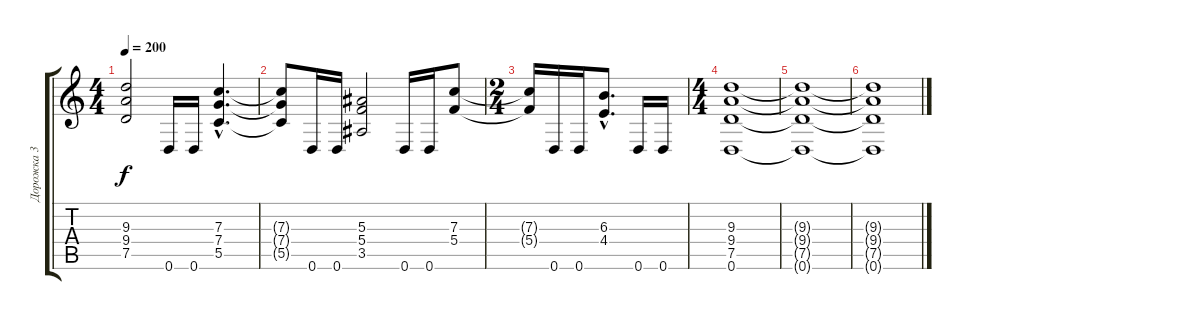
\track ("Дорожка 3" "Дорожка 3") {instrument overdrivenguitar}
\staff {score tabs}
\tuning (D4 A3 F3 C3 G2 D2) {hide}
\ts (4 4)
\tempo 200
\clef g2
\ks c
(9.3 9.4 7.5).2{dy f} 0.6.16 0.6.16 (7.3{hac} 7.4{hac} 5.5{hac}).4{d} |
(7.3{t} 7.4{t} 5.5{t}).8 0.6.16 0.6.16 (5.3 5.4 3.5).2 0.6.16 0.6.16 (7.3 5.4).8 |
\ts (2 4)
(7.3{t} 5.4{t}).16 0.6.16 0.6.16 (6.3{hac} 4.4{hac}).8{d} 0.6.16 0.6.16 |
\ts (4 4)
(9.3 9.4 7.5 0.6).1 |
(9.3{t} 9.4{t} 7.5{t} 0.6{t}).1 |
(9.3{t} 9.4{t} 7.5{t} 0.6{t}).1
